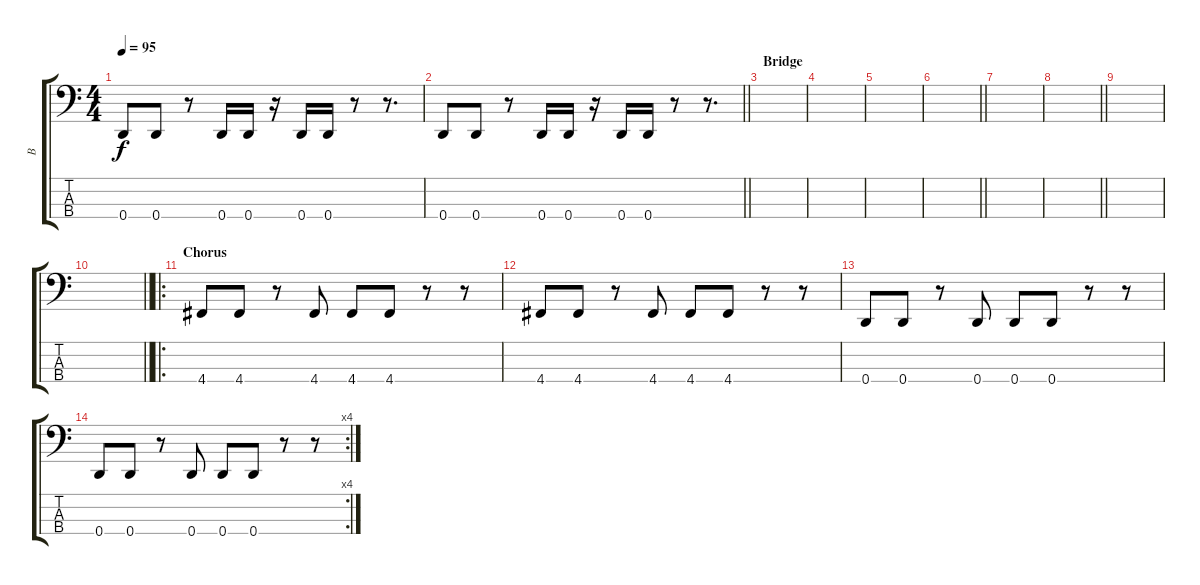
\track ("B" "B") {instrument electricbassfinger}
\staff {score tabs}
\tuning (F2 C2 G1 D1) {hide}
\ts (4 4)
\tempo 95
\clef f4
\ks c
0.4.8{dy f} 0.4.8 r.8 0.4.16 0.4.16 r.16 0.4.16 0.4.16 r.8 r.8{d} |
\barLineRight lightlight
0.4.8 0.4.8 r.8 0.4.16 0.4.16 r.16 0.4.16 0.4.16 r.8 r.8{d} |
\section ("" "Bridge ")
|
|
|
\barLineRight lightlight
|
|
\barLineRight lightlight
|
|
\barLineRight lightlight
|
\ro
\section ("" "Chorus")
4.4.8 4.4.8 r.8 4.4.8 4.4.8 4.4.8 r.8 r.8 |
4.4.8 4.4.8 r.8 4.4.8 4.4.8 4.4.8 r.8 r.8 |
0.4.8 0.4.8 r.8 0.4.8 0.4.8 0.4.8 r.8 r.8 |
\rc 4
0.4.8 0.4.8 r.8 0.4.8 0.4.8 0.4.8 r.8 r.8
